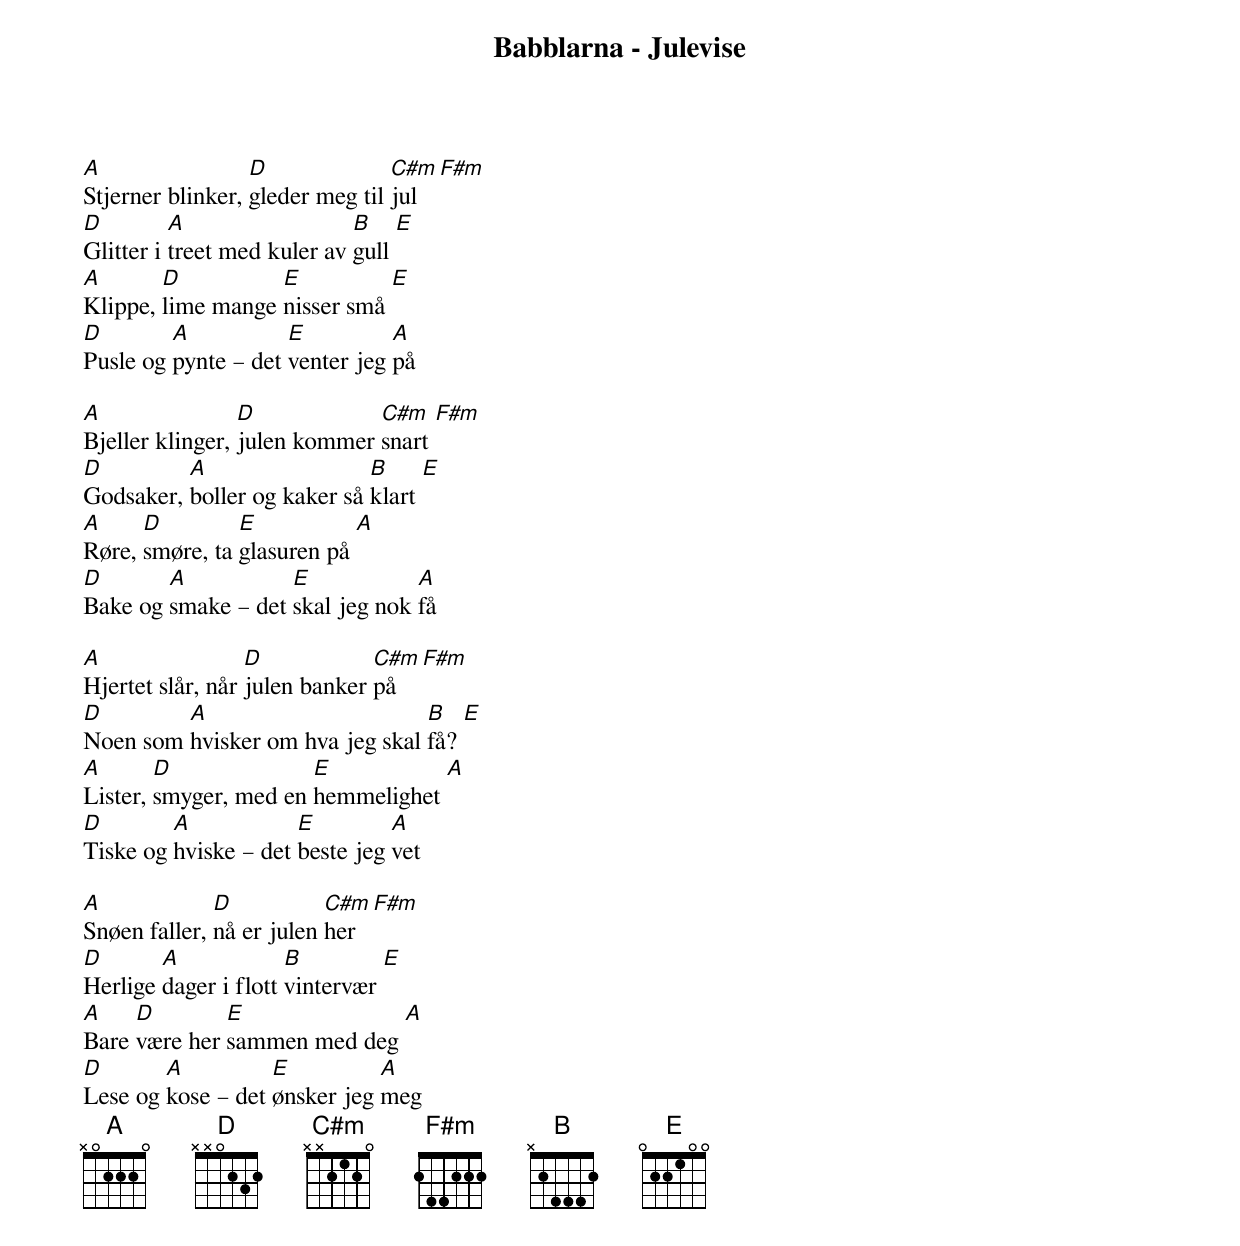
{title: Babblarna - Julevise}
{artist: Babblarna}
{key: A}
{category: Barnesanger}

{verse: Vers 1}
[A]Stjerner blinker, [D]gleder meg til [C#m]jul [F#m]
[D]Glitter i [A]treet med kuler av [B]gull [E]
[A]Klippe, [D]lime mange [E]nisser små [E]
[D]Pusle og [A]pynte – det [E]venter jeg [A]på

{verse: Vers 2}
[A]Bjeller klinger, [D]julen kommer [C#m]snart [F#m]
[D]Godsaker, [A]boller og kaker så [B]klart [E]
[A]Røre, [D]smøre, ta [E]glasuren på [A]
[D]Bake og [A]smake – det [E]skal jeg nok [A]få

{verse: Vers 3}
[A]Hjertet slår, når [D]julen banker [C#m]på [F#m]
[D]Noen som [A]hvisker om hva jeg skal [B]få? [E]
[A]Lister, [D]smyger, med en [E]hemmelighet [A]
[D]Tiske og [A]hviske – det [E]beste jeg [A]vet

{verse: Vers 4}
[A]Snøen faller, [D]nå er julen [C#m]her [F#m]
[D]Herlige [A]dager i flott [B]vintervær [E]
[A]Bare [D]være her [E]sammen med deg [A]
[D]Lese og [A]kose – det [E]ønsker jeg [A]meg
